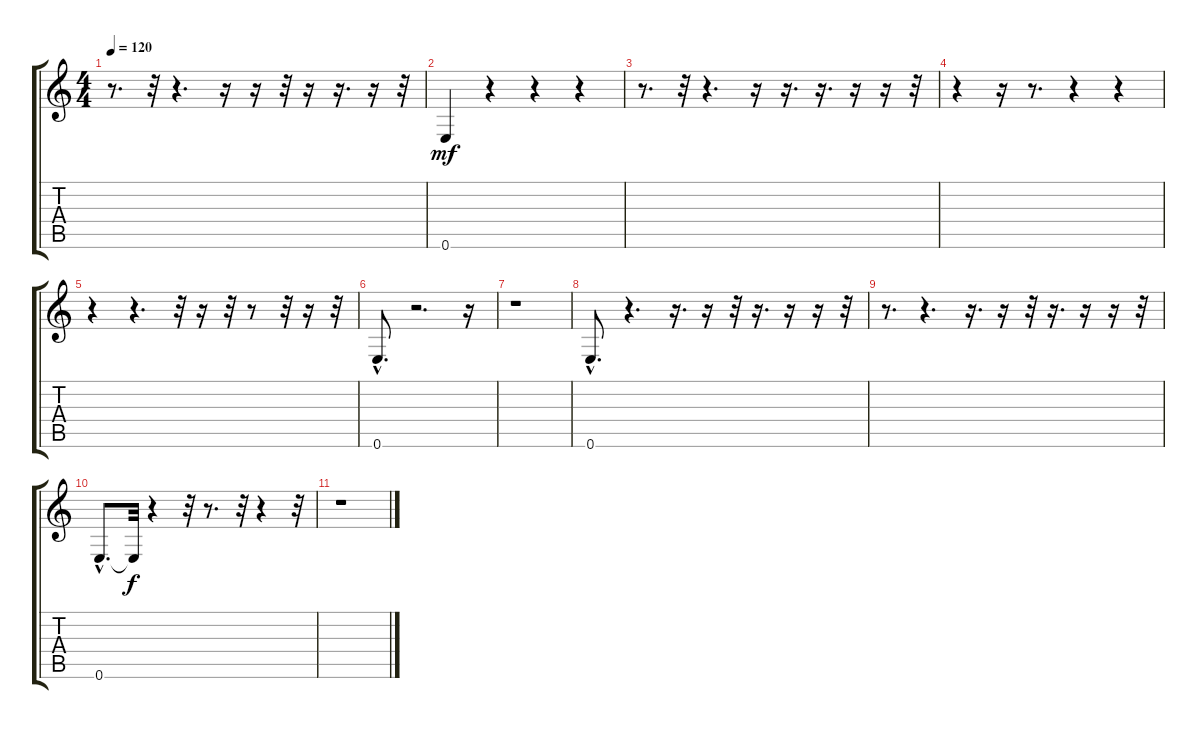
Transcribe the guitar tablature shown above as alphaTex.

\track "" {instrument acousticbass}
\staff {score tabs}
\tuning (E4 B3 G3 D3 A2 E2) {hide}
\ts (4 4)
\tempo 120
\clef g2
\ks c
r.8{d dy f} r.32 r.4{d} r.16 r.16 r.32 r.16 r.16{d} r.16 r.32 |
0.6.4{dy mf} r.4 r.4 r.4 |
r.8{d} r.32 r.4{d} r.16 r.16{d} r.16{d} r.16 r.16 r.32 |
r.4 r.16 r.8{d} r.4 r.4 |
r.4 r.4{d} r.32 r.16 r.32 r.8 r.32 r.16 r.32 |
0.6{hac}.8{d} r.2{d} r.16 |
r.1 |
0.6{hac}.8{d} r.4{d} r.16{d} r.16 r.32 r.16{d} r.16 r.16 r.32 |
r.8{d} r.4{d} r.16{d} r.16 r.32 r.16{d} r.16 r.16 r.32 |
0.6{hac}.8{d} 0.6{t}.32{dy f} r.4 r.32 r.8{d} r.32 r.4 r.32 |
r.1
